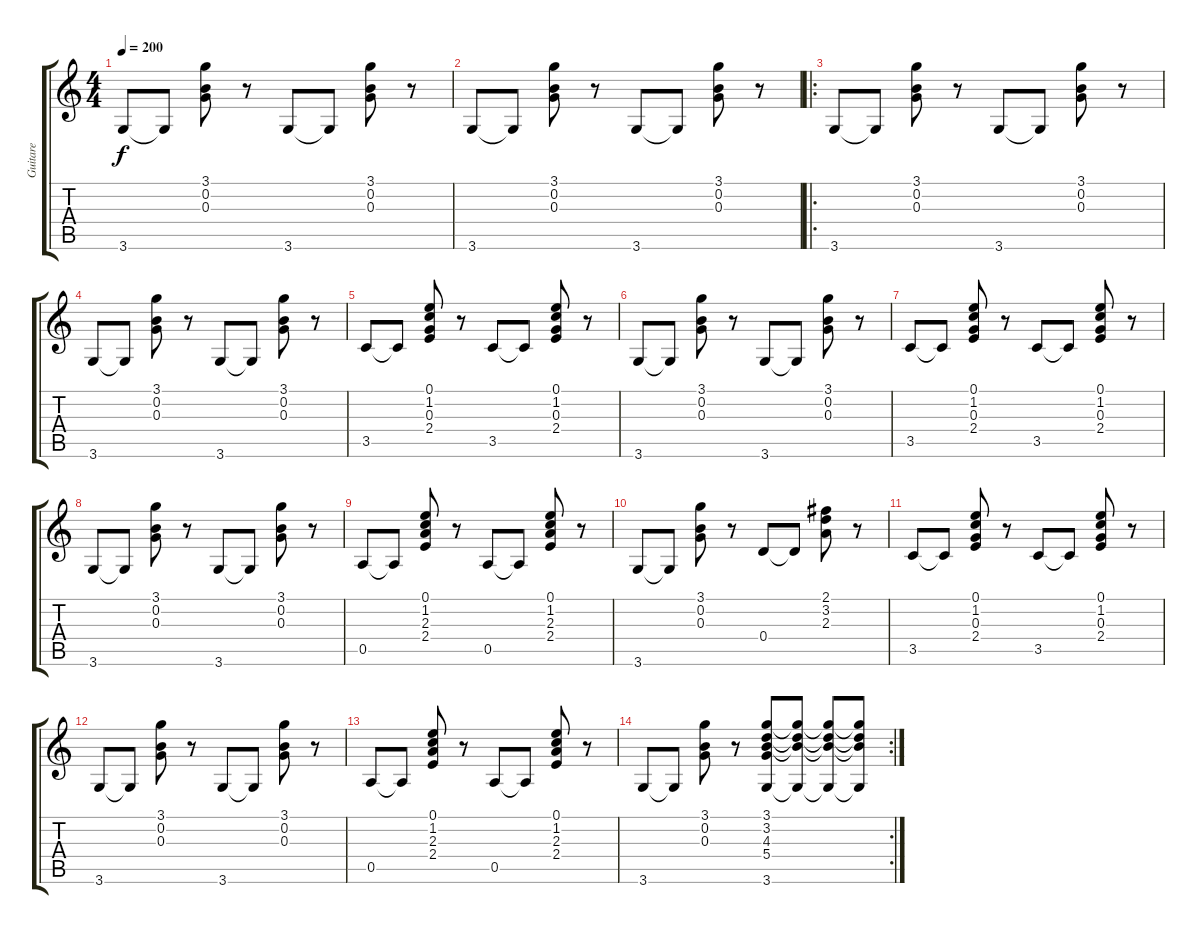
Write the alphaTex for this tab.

\track ("Guitare" "Guitare") {instrument acousticguitarsteel}
\staff {score tabs}
\tuning (E4 B3 G3 D3 A2 E2) {hide}
\ts (4 4)
\tempo 200
\clef g2
\ks c
3.6.8{dy f instrument acousticguitarsteel} 3.6{t}.8 (3.1 0.2 0.3).8 r.8 3.6.8 3.6{t}.8 (3.1 0.2 0.3).8 r.8 |
3.6.8 3.6{t}.8 (3.1 0.2 0.3).8 r.8 3.6.8 3.6{t}.8 (3.1 0.2 0.3).8 r.8 |
\ro
3.6.8 3.6{t}.8 (3.1 0.2 0.3).8 r.8 3.6.8 3.6{t}.8 (3.1 0.2 0.3).8 r.8 |
3.6.8 3.6{t}.8 (3.1 0.2 0.3).8 r.8 3.6.8 3.6{t}.8 (3.1 0.2 0.3).8 r.8 |
3.5.8 3.5{t}.8 (0.1 1.2 0.3 2.4).8 r.8 3.5.8 3.5{t}.8 (0.1 1.2 0.3 2.4).8 r.8 |
3.6.8 3.6{t}.8 (3.1 0.2 0.3).8 r.8 3.6.8 3.6{t}.8 (3.1 0.2 0.3).8 r.8 |
3.5.8 3.5{t}.8 (0.1 1.2 0.3 2.4).8 r.8 3.5.8 3.5{t}.8 (0.1 1.2 0.3 2.4).8 r.8 |
3.6.8 3.6{t}.8 (3.1 0.2 0.3).8 r.8 3.6.8 3.6{t}.8 (3.1 0.2 0.3).8 r.8 |
0.5.8 0.5{t}.8 (0.1 1.2 2.3 2.4).8 r.8 0.5.8 0.5{t}.8 (0.1 1.2 2.3 2.4).8 r.8 |
3.6.8 3.6{t}.8 (3.1 0.2 0.3).8 r.8 0.4.8 0.4{t}.8 (2.1 3.2 2.3).8 r.8 |
3.5.8 3.5{t}.8 (0.1 1.2 0.3 2.4).8 r.8 3.5.8 3.5{t}.8 (0.1 1.2 0.3 2.4).8 r.8 |
3.6.8 3.6{t}.8 (3.1 0.2 0.3).8 r.8 3.6.8 3.6{t}.8 (3.1 0.2 0.3).8 r.8 |
0.5.8 0.5{t}.8 (0.1 1.2 2.3 2.4).8 r.8 0.5.8 0.5{t}.8 (0.1 1.2 2.3 2.4).8 r.8 |
\rc 2
3.6.8 3.6{t}.8 (3.1 0.2 0.3).8 r.8 (3.1 3.2 4.3 5.4 3.6).8 (3.1{t} 3.2{t} 4.3{t} 3.6{t}).8 (3.1{t} 3.2{t} 4.3{t} 3.6{t}).8 (3.1{t} 3.2{t} 4.3{t} 3.6{t}).8
